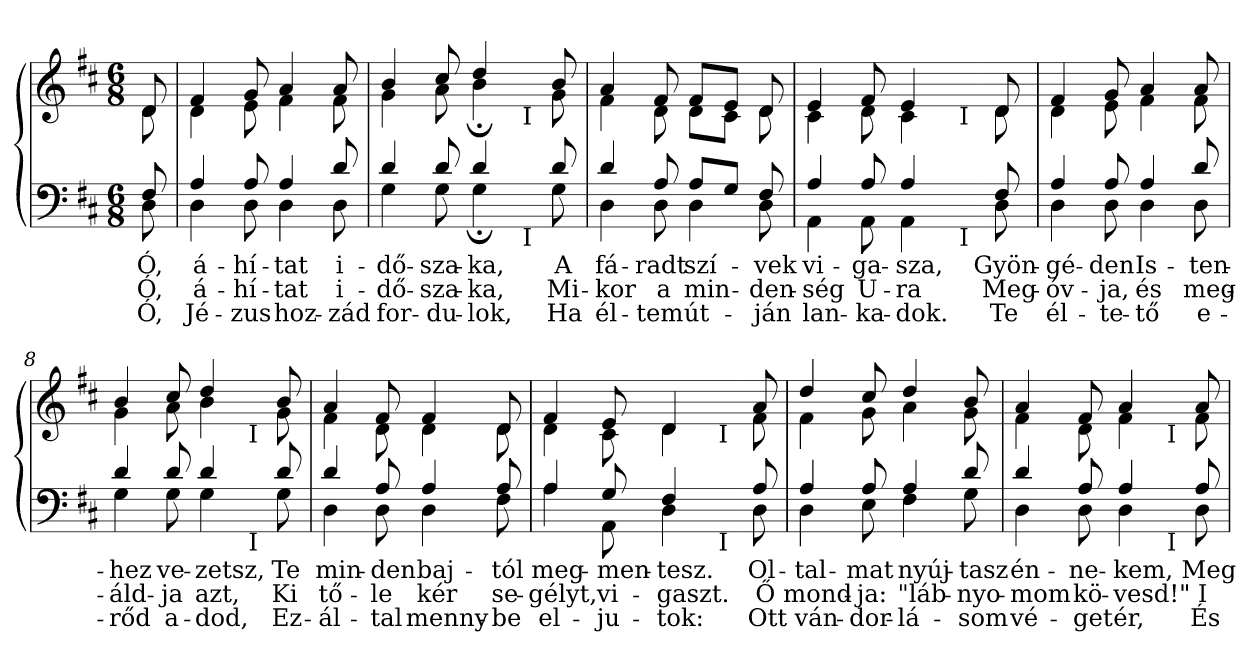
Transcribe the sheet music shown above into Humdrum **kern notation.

**kern	**text	**text	**text	**kern
*part2	*part2	*part2	*part2	*part1
*staff2	*staff2	*staff2	*staff2	*staff1
*clefF4	*	*	*	*clefG2
*k[f#c#]	*	*	*	*k[f#c#]
*b:	*	*	*	*b:
*M6/8	*	*	*	*M6/8
=1	=1	=1	=1	=1
*^	*	*	*	*
!	!	!	!	!	!LO:TX:a:B:t=Religioso
!	!	!LO:LY:a	!LO:LY:a	!LO:LY:a	!
*	*	*	*	*	*^
8F#/	8D\	Ó,	Ó,	Ó,	8d/	8d\
=2	=2	=2	=2	=2	=2	=2
!	!	!LO:LY:a	!LO:LY:a	!LO:LY:a	!	!
4A/	4D\	á-	á-	Jé-	4f#/	4d\
!	!	!LO:LY:a	!LO:LY:a	!LO:LY:a	!	!
8A/	8D\	-hí-	-hí-	-zus	8g/	8e\
!	!	!LO:LY:a	!LO:LY:a	!LO:LY:a	!	!
4A/	4D\	-tat	-tat	hoz-	4a/	4f#\
!	!	!LO:LY:a	!LO:LY:a	!LO:LY:a	!	!
8d/	8D\	i-	i-	-zád	8a/	8f#\
*	*	*	*	*	*v	*v
=3	=3	=3	=3	=3	=3
*	*	*	*	*	*^
!	!	!LO:LY:a	!LO:LY:a	!LO:LY:a	!	!
*	*^	*	*	*	*	*^
4d/	4G\	2ryy	-dő-	-dő-	for-	4b/	4g\	2ryy
!	!	!	!LO:LY:a	!LO:LY:a	!LO:LY:a	!	!	!
8d/	8G\	.	-sza-	-sza-	-du-	8cc#/	8a\	.
!	!	!	!LO:LY:a	!LO:LY:a	!LO:LY:a	!	!	!
4d/	4G;<\	.	-ka,	-ka,	-lok,	4dd/	4b;<\	.
.	.	32ryy	.	.	.	.	.	32ryy
!	!	!	!	!	!	!	!	!LO:TX:b:t=I
!	!	!LO:TX:b:t=I	!	!	!	!	!	!
.	.	8..ryy	.	.	.	.	.	8..ryy
!	!	!	!LO:LY:a	!LO:LY:a	!LO:LY:a	!	!	!
8d/	8G\	.	A	Mi-	Ha	8b/	8g\	.
*	*v	*v	*	*	*	*	*	*
*	*	*	*	*	*v	*v	*v
=4	=4	=4	=4	=4	=4
*	*^	*	*	*	*^
*	*	*	*	*	*	*	*^
!	!	!	!LO:LY:a	!LO:LY:a	!LO:LY:a	!	!	!
*	*v	*v	*	*	*	*	*	*
*	*	*	*	*	*	*v	*v
4d/	4D\	fá-	-kor	él-	4a/	4f#\
!	!	!LO:LY:a	!LO:LY:a	!LO:LY:a	!	!
8A/	8D\	-radt	a	-tem	8f#/	8d\
!	!	!LO:LY:a	!LO:LY:a	!LO:LY:a	!	!
8A/L	4D\	szí-	min-	út-	8f#/L	8d\L
8G/J	.	.	.	.	8e/J	8c#\J
!	!	!LO:LY:a	!LO:LY:a	!LO:LY:a	!	!
8F#/	8D\	-vek	-den-	-ján	8d/	8d\
*	*	*	*	*	*v	*v
=5	=5	=5	=5	=5	=5
*	*	*	*	*	*^
!	!	!LO:LY:a	!LO:LY:a	!LO:LY:a	!	!
*	*^	*	*	*	*	*^
4A/	4AA\	2ryy	vi-	-ség	lan-	4e/	4c#\	2ryy
!	!	!	!LO:LY:a	!LO:LY:a	!LO:LY:a	!	!	!
8A/	8AA\	.	-ga-	U-	-ka-	8f#/	8d\	.
!	!	!	!LO:LY:a	!LO:LY:a	!LO:LY:a	!	!	!
4A/	4AA\	.	-sza,	-ra	-dok.	4e/	4c#\	.
.	.	16ryy	.	.	.	.	.	16ryy
!	!	!	!	!	!	!	!	!LO:TX:b:t=I
!	!	!LO:TX:b:t=I	!	!	!	!	!	!
.	.	16ryy	.	.	.	.	.	16ryy
*	*v	*v	*	*	*	*	*	*
*	*	*	*	*	*v	*v	*v
!!LO:LB:g=z
=6-	=6-	=6-	=6-	=6-	=6-
*	*^	*	*	*	*^
*	*	*	*	*	*	*	*^
!	!	!	!LO:LY:a	!LO:LY:a	!LO:LY:a	!	!	!
*	*v	*v	*	*	*	*	*	*
*	*	*	*	*	*	*v	*v
8F#/	8D\	Gyön-	Meg-	Te	8d/	8d\
=7	=7	=7	=7	=7	=7	=7
!	!	!LO:LY:a	!LO:LY:a	!LO:LY:a	!	!
4A/	4D\	-gé-	-óv-	él-	4f#/	4d\
!	!	!LO:LY:a	!LO:LY:a	!LO:LY:a	!	!
8A/	8D\	-den	-ja,	-te-	8g/	8e\
!	!	!LO:LY:a	!LO:LY:a	!LO:LY:a	!	!
4A/	4D\	Is-	és	-tő	4a/	4f#\
!	!	!LO:LY:a	!LO:LY:a	!LO:LY:a	!	!
8d/	8D\	-ten-	meg-	e-	8a/	8f#\
*	*	*	*	*	*v	*v
=8	=8	=8	=8	=8	=8
*	*	*	*	*	*^
!	!	!LO:LY:a	!LO:LY:a	!LO:LY:a	!	!
*	*^	*	*	*	*	*^
4d/	4G\	2ryy	-hez	-áld-	-rőd	4b/	4g\	2ryy
!	!	!	!LO:LY:a	!LO:LY:a	!LO:LY:a	!	!	!
8d/	8G\	.	ve-	-ja	a-	8cc#/	8a\	.
!	!	!	!LO:LY:a	!LO:LY:a	!LO:LY:a	!	!	!
4d/	4G\	.	-zetsz,	azt,	-dod,	4dd/	4b\	.
.	.	32ryy	.	.	.	.	.	32ryy
!	!	!	!	!	!	!	!	!LO:TX:b:t=I
!	!	!LO:TX:b:t=I	!	!	!	!	!	!
.	.	8..ryy	.	.	.	.	.	8..ryy
!	!	!	!LO:LY:a	!LO:LY:a	!LO:LY:a	!	!	!
8d/	8G\	.	Te	Ki	Ez-	8b/	8g\	.
*	*v	*v	*	*	*	*	*	*
*	*	*	*	*	*v	*v	*v
=9	=9	=9	=9	=9	=9
*	*^	*	*	*	*^
*	*	*	*	*	*	*	*^
!	!	!	!LO:LY:a	!LO:LY:a	!LO:LY:a	!	!	!
*	*v	*v	*	*	*	*	*	*
*	*	*	*	*	*	*v	*v
4d/	4D\	min-	tő-	-ál-	4a/	4f#\
!	!	!LO:LY:a	!LO:LY:a	!LO:LY:a	!	!
8A/	8D\	-den	-le	-tal	8f#/	8d\
!	!	!LO:LY:a	!LO:LY:a	!LO:LY:a	!	!
4A/	4D\	baj-	kér	menny-	4f#/	4d\
!	!	!LO:LY:a	!LO:LY:a	!LO:LY:a	!	!
8A/	8F#\	-tól	se-	-be	8d/	8d\
*	*	*	*	*	*v	*v
=10	=10	=10	=10	=10	=10
*	*	*	*	*	*^
!	!	!LO:LY:a	!LO:LY:a	!LO:LY:a	!	!
*	*^	*	*	*	*	*^
4A/	4A\	2ryy	meg-	-gélyt,	el-	4f#/	4d\	2ryy
!	!	!	!LO:LY:a	!LO:LY:a	!LO:LY:a	!	!	!
8G/	8AA\	.	-men-	vi-	-ju-	8e/	8c#\	.
!	!	!	!LO:LY:a	!LO:LY:a	!LO:LY:a	!	!	!
4F#/	4D\	.	-tesz.	-gaszt.	-tok:	4d/	4d\	.
.	.	16ryy	.	.	.	.	.	16ryy
!	!	!	!	!	!	!	!	!LO:TX:b:t=I
!	!	!LO:TX:b:t=I	!	!	!	!	!	!
.	.	16ryy	.	.	.	.	.	16ryy
*	*v	*v	*	*	*	*	*	*
*	*	*	*	*	*v	*v	*v
!!LO:LB:g=z
=11-	=11-	=11-	=11-	=11-	=11-
*	*^	*	*	*	*^
*	*	*	*	*	*	*	*^
!	!	!	!LO:LY:a	!LO:LY:a	!LO:LY:a	!	!	!
*	*v	*v	*	*	*	*	*	*
*	*	*	*	*	*	*v	*v
8A/	8D\	Ol-	Ő	Ott	8a/	8f#\
=12	=12	=12	=12	=12	=12	=12
!	!	!LO:LY:a	!LO:LY:a	!LO:LY:a	!	!
4A/	4D\	-tal-	mond-	ván-	4dd/	4f#\
!	!	!LO:LY:a	!LO:LY:a	!LO:LY:a	!	!
8A/	8E\	-mat	-ja:	-dor-	8cc#/	8g\
!	!	!LO:LY:a	!LO:LY:a	!LO:LY:a	!	!
4A/	4F#\	nyúj-	"láb-	-lá-	4dd/	4a\
!	!	!LO:LY:a	!LO:LY:a	!LO:LY:a	!	!
8d/	8G\	-tasz	-nyo-	-som	8b/	8g\
*	*	*	*	*	*v	*v
=13	=13	=13	=13	=13	=13
*	*	*	*	*	*^
!	!	!LO:LY:a	!LO:LY:a	!LO:LY:a	!	!
*	*^	*	*	*	*	*^
4d/	4D\	2ryy	én-	-mom	vé-	4a/	4f#\	2ryy
!	!	!	!LO:LY:a	!LO:LY:a	!LO:LY:a	!	!	!
8A/	8D\	.	-ne-	kö-	-get	8f#/	8d\	.
!	!	!	!LO:LY:a	!LO:LY:a	!LO:LY:a	!	!	!
4A/	4D\	.	-kem,	-vesd!"	ér,	4a/	4f#\	.
.	.	32ryy	.	.	.	.	.	32ryy
!	!	!	!	!	!	!	!	!LO:TX:b:t=I
!	!	!LO:TX:b:t=I	!	!	!	!	!	!
.	.	8..ryy	.	.	.	.	.	8..ryy
!	!	!	!LO:LY:a	!LO:LY:a	!LO:LY:a	!	!	!
8A/	8D\	.	Meg-	I-	És	8a/	8f#\	.
*v	*v	*v	*	*	*	*	*	*
*	*	*	*	*v	*v	*v
=	=	=	=	=
*-	*-	*-	*-	*-
